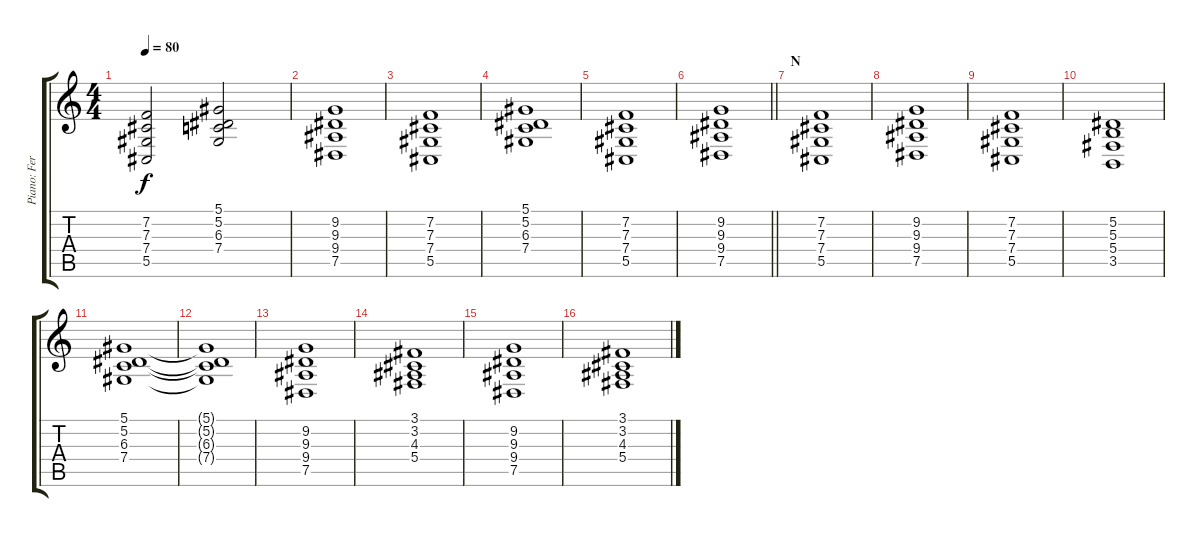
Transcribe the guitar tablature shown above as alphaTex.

\track ("Piano: Ferdy" "Piano: Fer") {instrument brightacousticpiano}
\staff {score tabs}
\tuning (Eb4 Bb3 Gb3 Db3 Ab2 Eb2) {hide}
\ts (4 4)
\tempo 80
\clef g2
\ks c
(7.2 7.3 7.4 5.5).2{dy f} (5.1 5.2 6.3 7.4).2 |
(9.2 9.3 9.4 7.5).1 |
(7.2 7.3 7.4 5.5).1 |
(5.1 5.2 6.3 7.4).1 |
(7.2 7.3 7.4 5.5).1 |
\barLineRight lightlight
(9.2 9.3 9.4 7.5).1 |
\section ("" "N")
(7.2 7.3 7.4 5.5).1 |
(9.2 9.3 9.4 7.5).1 |
(7.2 7.3 7.4 5.5).1 |
(5.2 5.3 5.4 3.5).1 |
(5.1 5.2 6.3 7.4).1 |
(5.1{t} 5.2{t} 6.3{t} 7.4{t}).1 |
(9.2 9.3 9.4 7.5).1 |
(3.1 3.2 4.3 5.4).1 |
(9.2 9.3 9.4 7.5).1 |
(3.1 3.2 4.3 5.4).1
